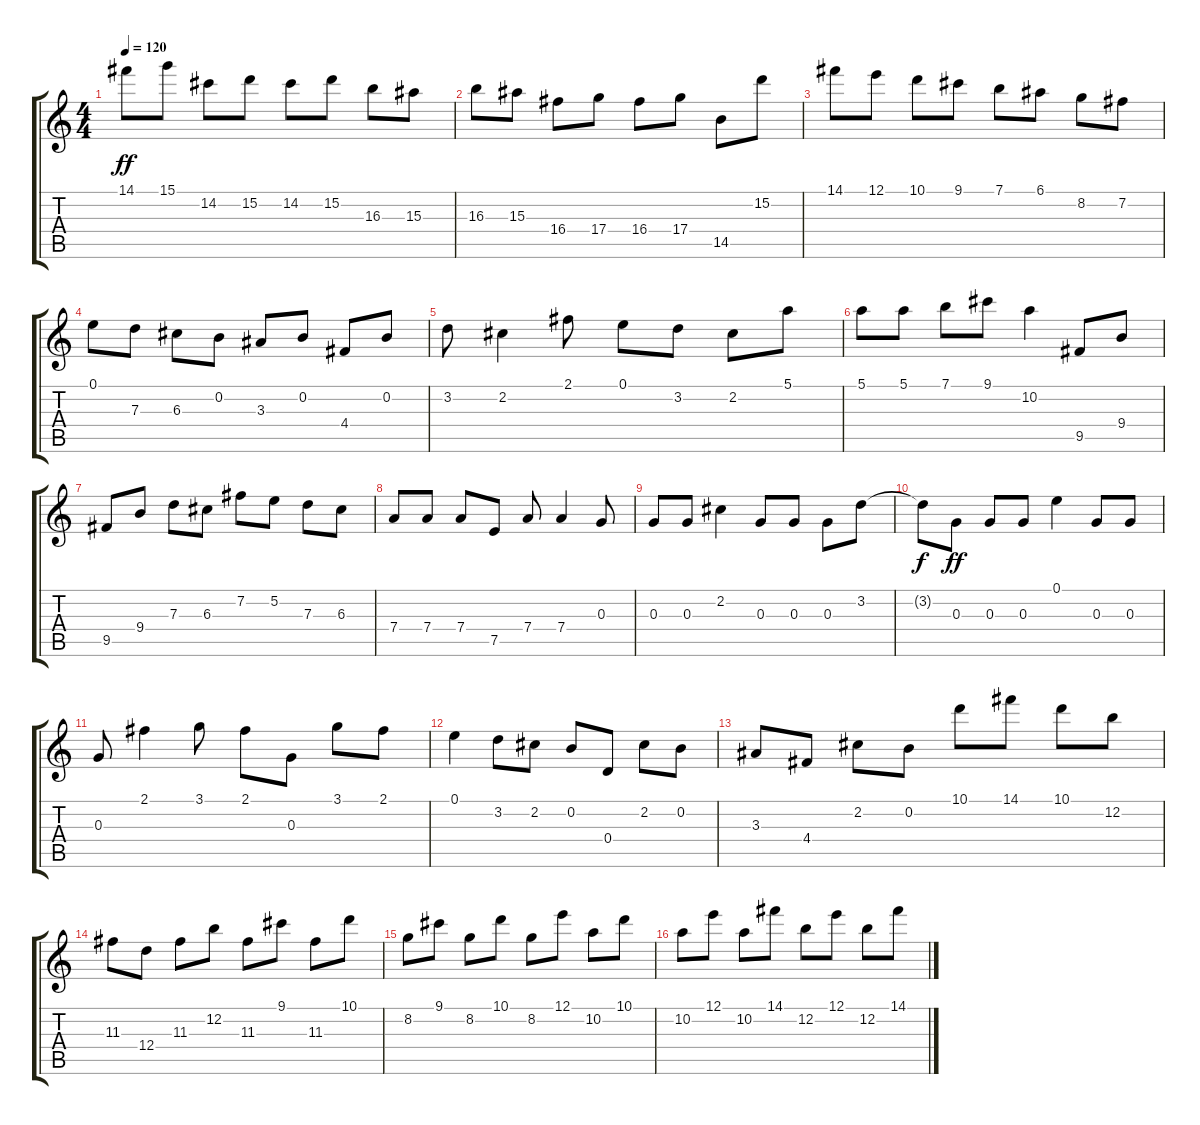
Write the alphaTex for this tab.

\track "" {instrument acousticguitarnylon}
\staff {score tabs}
\tuning (E4 B3 G3 D3 A2 E2) {hide}
\ts (4 4)
\tempo 120
\clef g2
\ks c
14.1.8{dy ff} 15.1.8 14.2.8 15.2.8 14.2.8 15.2.8 16.3.8 15.3.8 |
16.3.8 15.3.8 16.4.8 17.4.8 16.4.8 17.4.8 14.5.8 15.2.8 |
14.1.8 12.1.8 10.1.8 9.1.8 7.1.8 6.1.8 8.2.8 7.2.8 |
0.1.8 7.3.8 6.3.8 0.2.8 3.3.8 0.2.8 4.4.8 0.2.8 |
3.2.8 2.2.4 2.1.8 0.1.8 3.2.8 2.2.8 5.1.8 |
5.1.8 5.1.8 7.1.8 9.1.8 10.2.4 9.5.8 9.4.8 |
9.5.8 9.4.8 7.3.8 6.3.8 7.2.8 5.2.8 7.3.8 6.3.8 |
7.4.8 7.4.8 7.4.8 7.5.8 7.4.8 7.4.4 0.3.8 |
0.3.8 0.3.8 2.2.4 0.3.8 0.3.8 0.3.8 3.2.8 |
3.2{t}.8{dy f} 0.3.8{dy ff} 0.3.8 0.3.8 0.1.4 0.3.8 0.3.8 |
0.3.8 2.1.4 3.1.8 2.1.8 0.3.8 3.1.8 2.1.8 |
0.1.4 3.2.8 2.2.8 0.2.8 0.4.8 2.2.8 0.2.8 |
3.3.8 4.4.8 2.2.8 0.2.8 10.1.8 14.1.8 10.1.8 12.2.8 |
11.3.8 12.4.8 11.3.8 12.2.8 11.3.8 9.1.8 11.3.8 10.1.8 |
8.2.8 9.1.8 8.2.8 10.1.8 8.2.8 12.1.8 10.2.8 10.1.8 |
10.2.8 12.1.8 10.2.8 14.1.8 12.2.8 12.1.8 12.2.8 14.1.8
